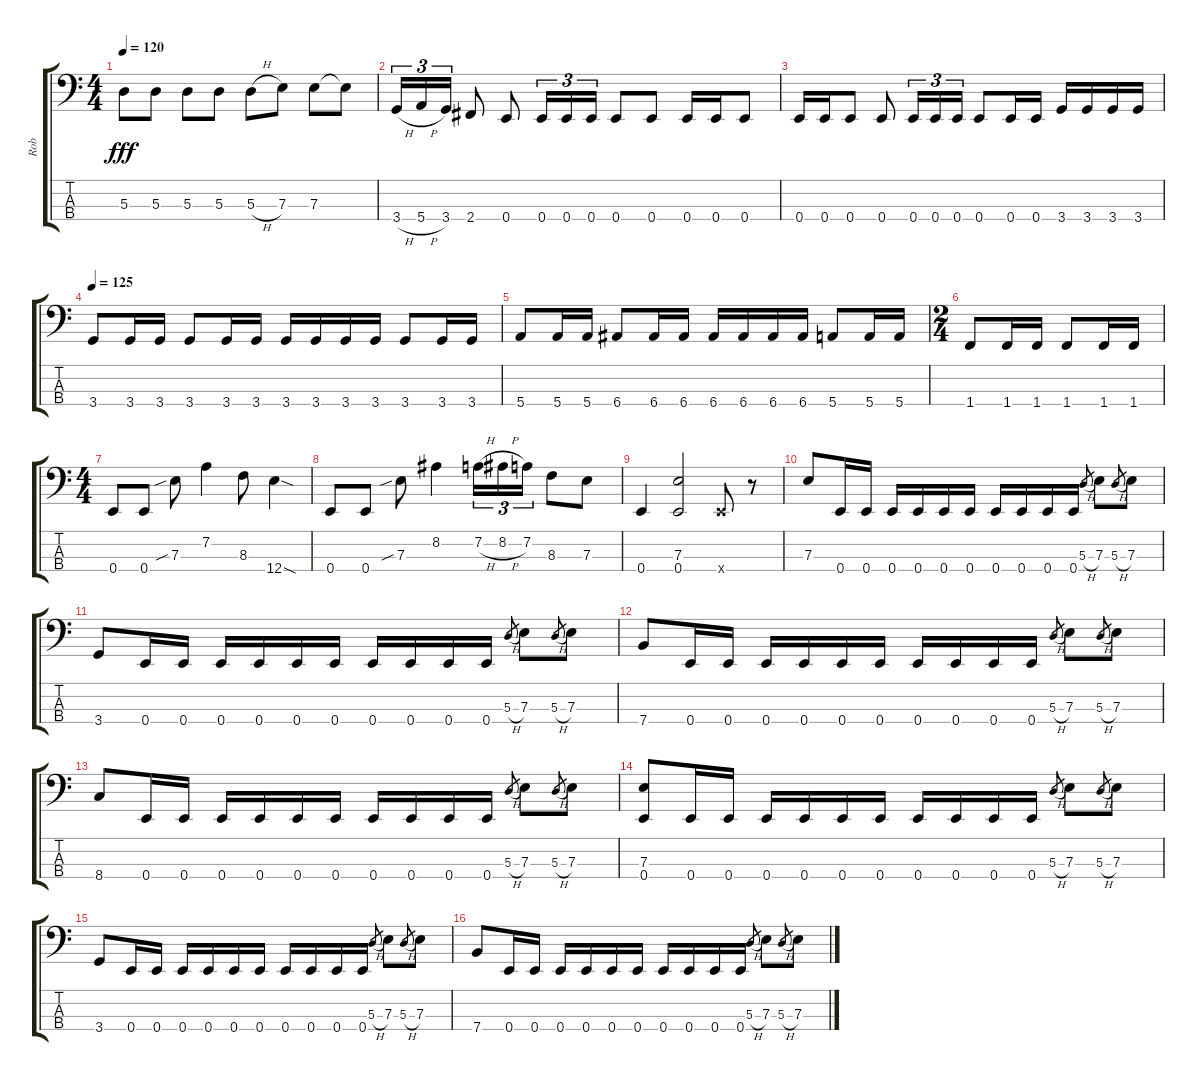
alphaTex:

\track ("Rob" "Rob") {instrument electricbassfinger}
\staff {score tabs}
\tuning (G2 D2 A1 E1) {hide}
\ts (4 4)
\tempo 120
\clef f4
\ks c
5.3.8{dy fff} 5.3.8 5.3.8 5.3.8 5.3{h}.8 7.3.8 7.3.8 7.3{t}.8 |
3.4{h}.16{tu (3 2)} 5.4{h}.16{tu (3 2)} 3.4.16{tu (3 2)} 2.4.8 0.4.8 0.4.16{tu (3 2)} 0.4.16{tu (3 2)} 0.4.16{tu (3 2)} 0.4.8 0.4.8 0.4.16 0.4.16 0.4.8 |
0.4.16 0.4.16 0.4.8 0.4.8 0.4.16{tu (3 2)} 0.4.16{tu (3 2)} 0.4.16{tu (3 2)} 0.4.8 0.4.16 0.4.16 3.4.16 3.4.16 3.4.16 3.4.16 |
\tempo 125
3.4.8 3.4.16 3.4.16 3.4.8 3.4.16 3.4.16 3.4.16 3.4.16 3.4.16 3.4.16 3.4.8 3.4.16 3.4.16 |
5.4.8 5.4.16 5.4.16 6.4.8 6.4.16 6.4.16 6.4.16 6.4.16 6.4.16 6.4.16 5.4.8 5.4.16 5.4.16 |
\ts (2 4)
1.4.8 1.4.16 1.4.16 1.4.8 1.4.16 1.4.16 |
\ts (4 4)
0.4.8 0.4.8 7.3{sib}.8 7.2.4 8.3.8 12.4{sod}.4 |
0.4.8 0.4.8 7.3{sib}.8 8.2.4 7.2{h}.16{tu (3 2)} 8.2{h}.16{tu (3 2)} 7.2.16{tu (3 2)} 8.3.8 7.3.8 |
0.4.4 (7.3 0.4).2 0.4{x}.8 r.8 |
7.3.8 0.4.16 0.4.16 0.4.16 0.4.16 0.4.16 0.4.16 0.4.16 0.4.16 0.4.16 0.4.16 5.3{h}.8{gr} 7.3.8 5.3{h}.8{gr} 7.3.8 |
3.4.8 0.4.16 0.4.16 0.4.16 0.4.16 0.4.16 0.4.16 0.4.16 0.4.16 0.4.16 0.4.16 5.3{h}.8{gr} 7.3.8 5.3{h}.8{gr} 7.3.8 |
7.4.8 0.4.16 0.4.16 0.4.16 0.4.16 0.4.16 0.4.16 0.4.16 0.4.16 0.4.16 0.4.16 5.3{h}.8{gr} 7.3.8 5.3{h}.8{gr} 7.3.8 |
8.4.8 0.4.16 0.4.16 0.4.16 0.4.16 0.4.16 0.4.16 0.4.16 0.4.16 0.4.16 0.4.16 5.3{h}.8{gr} 7.3.8 5.3{h}.8{gr} 7.3.8 |
(7.3 0.4).8 0.4.16 0.4.16 0.4.16 0.4.16 0.4.16 0.4.16 0.4.16 0.4.16 0.4.16 0.4.16 5.3{h}.8{gr} 7.3.8 5.3{h}.8{gr} 7.3.8 |
3.4.8 0.4.16 0.4.16 0.4.16 0.4.16 0.4.16 0.4.16 0.4.16 0.4.16 0.4.16 0.4.16 5.3{h}.8{gr} 7.3.8 5.3{h}.8{gr} 7.3.8 |
7.4.8 0.4.16 0.4.16 0.4.16 0.4.16 0.4.16 0.4.16 0.4.16 0.4.16 0.4.16 0.4.16 5.3{h}.8{gr} 7.3.8 5.3{h}.8{gr} 7.3.8
